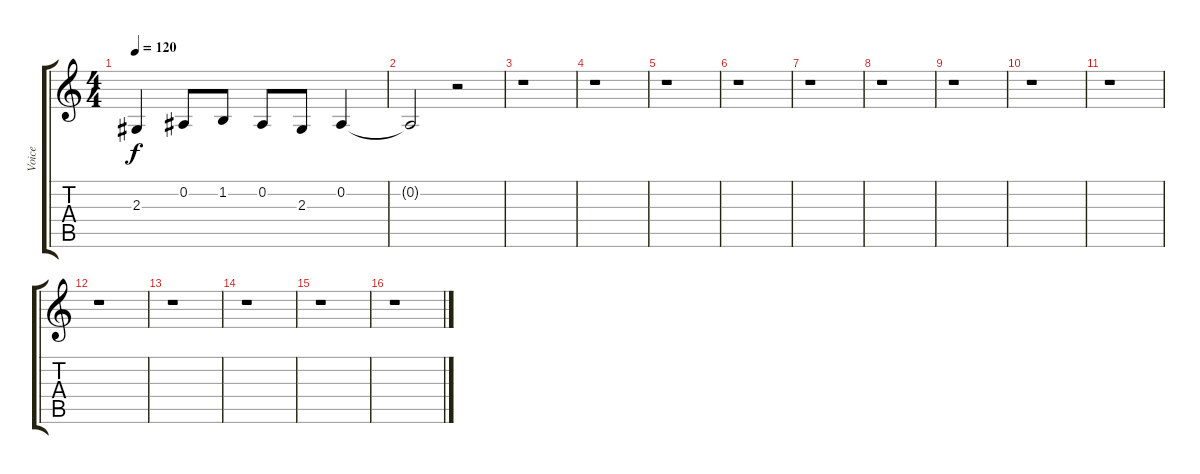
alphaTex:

\track ("Voice" "Voice") {instrument tenorsax}
\staff {score tabs}
\tuning (Eb4 Bb3 Gb3 Db3 Ab2 Eb2) {hide}
\ts (4 4)
\tempo 120
\clef g2
\ks c
2.3.4{dy f} 0.2.8 1.2.8 0.2.8 2.3.8 0.2.4 |
0.2{t}.2 r.2 |
r.1 |
r.1 |
r.1 |
r.1 |
r.1 |
r.1 |
r.1 |
r.1 |
r.1 |
r.1 |
r.1 |
r.1 |
r.1 |
r.1
